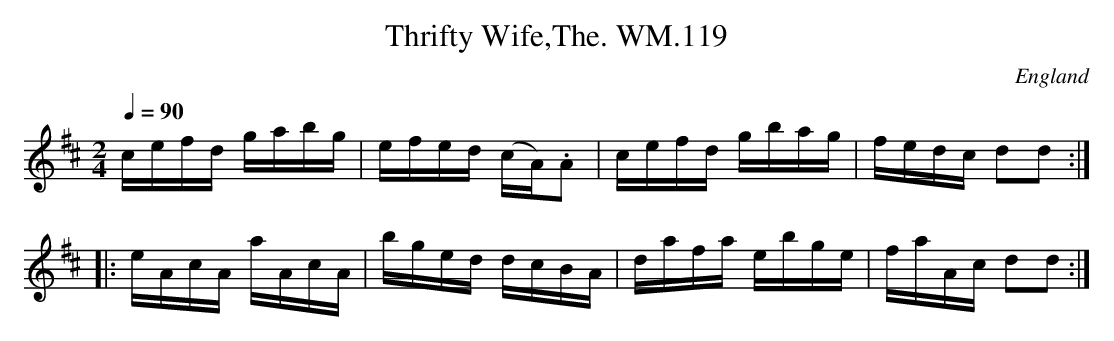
X:1
T:Thrifty Wife,The. WM.119
L:1/16
M:2/4
O:England
Q:1/4=90
K:D
cefd gabg|efed (cA).A2|cefd gbag|fedc d2d2:|!
|:eAcA aAcA|bged dcBA|dafa ebge|faAc d2d2:|
